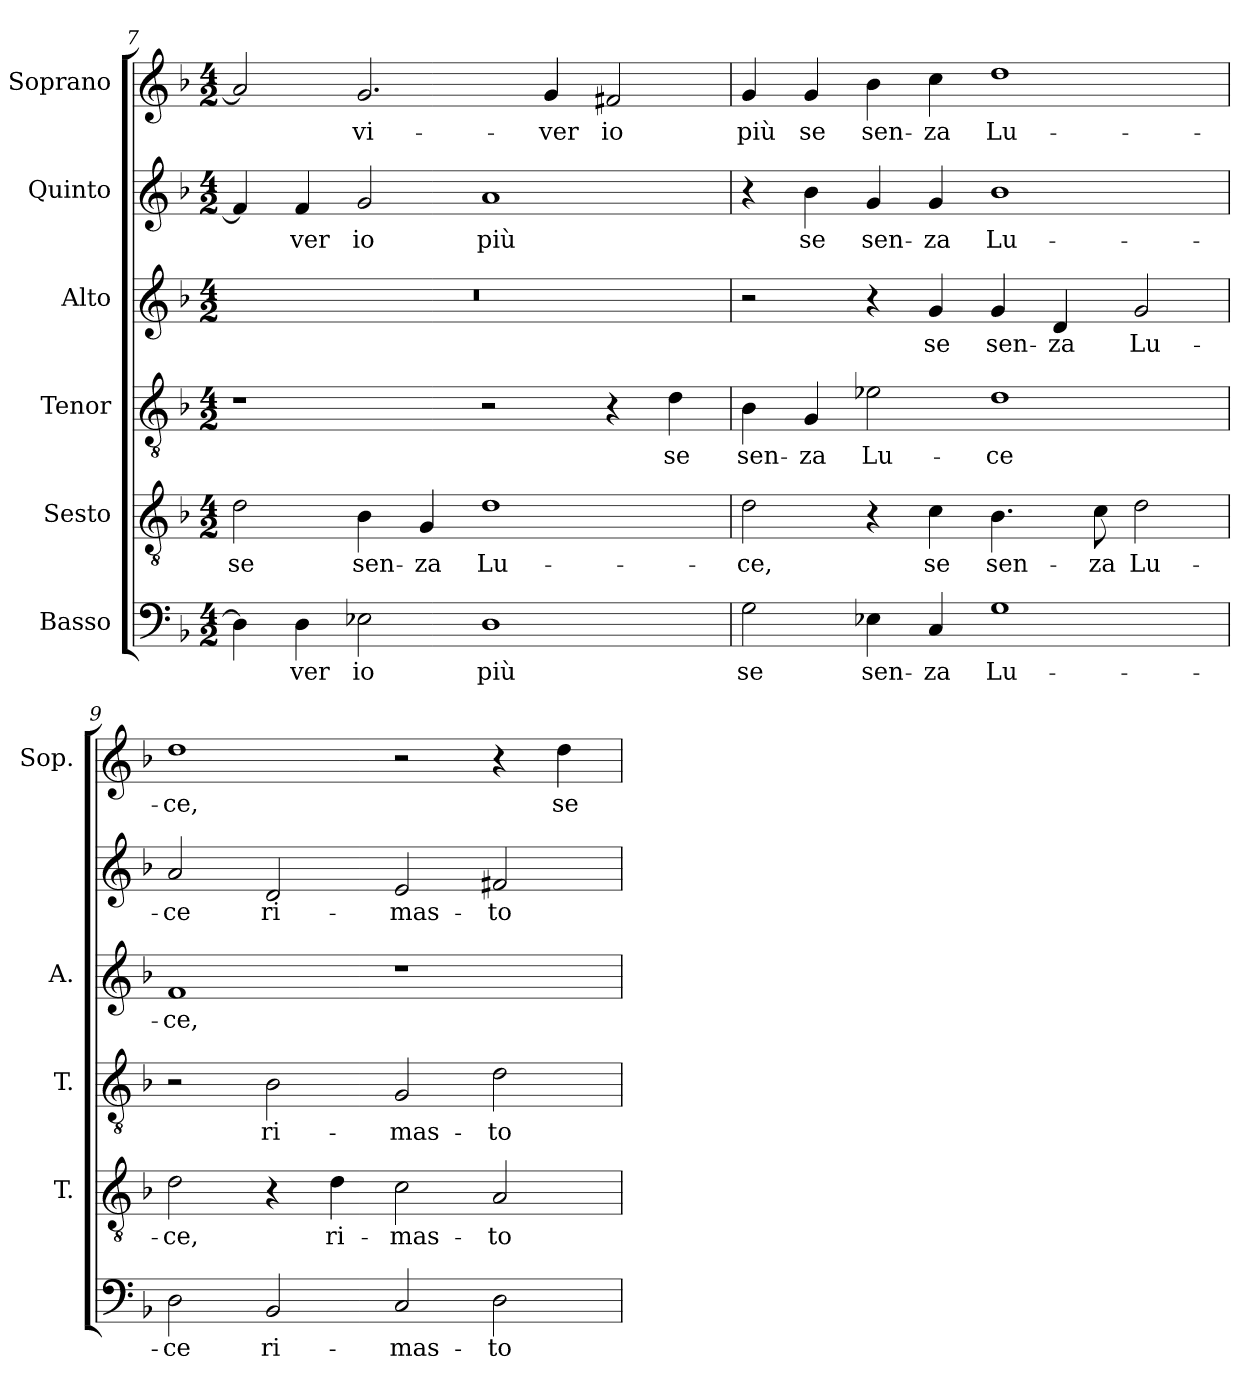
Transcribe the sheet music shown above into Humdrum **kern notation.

**kern	**text	**kern	**text	**kern	**text	**kern	**text	**kern	**text	**kern	**text
*part6	*part6	*part5	*part5	*part4	*part4	*part3	*part3	*part2	*part2	*part1	*part1
*staff6	*staff6	*staff5	*staff5	*staff4	*staff4	*staff3	*staff3	*staff2	*staff2	*staff1	*staff1
*I"Basso	*	*I"Sesto	*	*I"Tenor	*	*I"Alto	*	*I"Quinto	*	*I"Soprano	*
*	*	*I'T.	*	*I'T.	*	*I'A.	*	*	*	*I'Sop.	*
!!LO:LB:g=z
*clefF4	*	*clefGv2	*	*clefGv2	*	*clefG2	*	*clefG2	*	*clefG2	*
*	*	*ITrd7c12	*	*ITrd7c12	*	*	*	*	*	*	*
*k[b-]	*	*k[b-]	*	*k[b-]	*	*k[b-]	*	*k[b-]	*	*k[b-]	*
*F:	*	*F:	*	*F:	*	*F:	*	*F:	*	*F:	*
*M4/2	*	*M4/2	*	*M4/2	*	*M4/2	*	*M4/2	*	*M4/2	*
=7	=7	=7	=7	=7	=7	=7	=7	=7	=7	=7	=7
!	!	!	!LO:LY:b:color=#000000	!	!	!LO:N:vis=1	!	!	!	!	!
4Di\]	.	2Di\	se	1r	.	0r	.	4fi/]	.	2ai/]	.
!	!LO:LY:b:color=#000000	!	!	!	!	!	!	!	!	!	!
!	!	!	!	!	!	!	!	!	!LO:LY:b:color=#000000	!	!
4Di\	-ver	.	.	.	.	.	.	4fi/	-ver	.	.
!	!LO:LY:b:color=#000000	!	!	!	!	!	!	!	!	!	!
!	!	!	!LO:LY:b:color=#000000	!	!	!	!	!	!	!	!
!	!	!	!	!	!	!	!	!	!LO:LY:b:color=#000000	!	!
!	!	!	!	!	!	!	!	!	!	!	!LO:LY:b:color=#000000
2E-Xi\	io	4BB-i\	sen-	.	.	.	.	2gi/	io	2.gi/	vi-
!	!	!	!LO:LY:b:color=#000000	!	!	!	!	!	!	!	!
.	.	4GGi/	-za	.	.	.	.	.	.	.	.
!	!LO:LY:b:color=#000000	!	!	!	!	!	!	!	!	!	!
!	!	!	!LO:LY:b:color=#000000	!	!	!	!	!	!	!	!
!	!	!	!	!	!	!	!	!	!LO:LY:b:color=#000000	!	!
1Di	più	1Di	Lu-	2r	.	.	.	1ai	più	.	.
!	!	!	!	!	!	!	!	!	!	!	!LO:LY:b:color=#000000
.	.	.	.	.	.	.	.	.	.	4gi/	-ver
!	!	!	!	!	!	!	!	!	!	!	!LO:LY:b:color=#000000
.	.	.	.	4r	.	.	.	.	.	2f#Xi/	io
!	!	!	!	!	!LO:LY:b:color=#000000	!	!	!	!	!	!
.	.	.	.	4Di\	se	.	.	.	.	.	.
=8	=8	=8	=8	=8	=8	=8	=8	=8	=8	=8	=8
!	!LO:LY:b:color=#000000	!	!	!	!	!	!	!	!	!	!
!	!	!	!LO:LY:b:color=#000000	!	!	!	!	!	!	!	!
!	!	!	!	!	!LO:LY:b:color=#000000	!	!	!	!	!	!
!	!	!	!	!	!	!	!	!	!	!	!LO:LY:b:color=#000000
2Gi\	se	2Di\	-ce,	4BB-i\	sen-	2r	.	4r	.	4gi/	più
!	!	!	!	!	!LO:LY:b:color=#000000	!	!	!	!	!	!
!	!	!	!	!	!	!	!	!	!LO:LY:b:color=#000000	!	!
!	!	!	!	!	!	!	!	!	!	!	!LO:LY:b:color=#000000
.	.	.	.	4GGi/	-za	.	.	4b-i\	se	4gi/	se
!	!LO:LY:b:color=#000000	!	!	!	!	!	!	!	!	!	!
!	!	!	!	!	!LO:LY:b:color=#000000	!	!	!	!	!	!
!	!	!	!	!	!	!	!	!	!LO:LY:b:color=#000000	!	!
!	!	!	!	!	!	!	!	!	!	!	!LO:LY:b:color=#000000
4E-Xi\	sen-	4r	.	2E-Xi\	Lu-	4r	.	4gi/	sen-	4b-i\	sen-
!	!LO:LY:b:color=#000000	!	!	!	!	!	!	!	!	!	!
!	!	!	!LO:LY:b:color=#000000	!	!	!	!	!	!	!	!
!	!	!	!	!	!	!	!LO:LY:b:color=#000000	!	!	!	!
!	!	!	!	!	!	!	!	!	!LO:LY:b:color=#000000	!	!
!	!	!	!	!	!	!	!	!	!	!	!LO:LY:b:color=#000000
4Ci/	-za	4Ci\	se	.	.	4gi/	se	4gi/	-za	4cci\	-za
!	!LO:LY:b:color=#000000	!	!	!	!	!	!	!	!	!	!
!	!	!	!LO:LY:b:color=#000000	!	!	!	!	!	!	!	!
!	!	!	!	!	!LO:LY:b:color=#000000	!	!	!	!	!	!
!	!	!	!	!	!	!	!LO:LY:b:color=#000000	!	!	!	!
!	!	!	!	!	!	!	!	!	!LO:LY:b:color=#000000	!	!
!	!	!	!	!	!	!	!	!	!	!	!LO:LY:b:color=#000000
1Gi	Lu-	4.BB-i\	sen-	1Di	-ce	4gi/	sen-	1b-i	Lu-	1ddi	Lu-
!	!	!	!	!	!	!	!LO:LY:b:color=#000000	!	!	!	!
.	.	.	.	.	.	4di/	-za	.	.	.	.
!	!	!	!LO:LY:b:color=#000000	!	!	!	!	!	!	!	!
.	.	8Ci\	-za	.	.	.	.	.	.	.	.
!	!	!	!LO:LY:b:color=#000000	!	!	!	!	!	!	!	!
!	!	!	!	!	!	!	!LO:LY:b:color=#000000	!	!	!	!
.	.	2Di\	Lu-	.	.	2gi/	Lu-	.	.	.	.
=9	=9	=9	=9	=9	=9	=9	=9	=9	=9	=9	=9
!	!LO:LY:b:color=#000000	!	!	!	!	!	!	!	!	!	!
!	!	!	!LO:LY:b:color=#000000	!	!	!	!	!	!	!	!
!	!	!	!	!	!	!	!LO:LY:b:color=#000000	!	!	!	!
!	!	!	!	!	!	!	!	!	!LO:LY:b:color=#000000	!	!
!	!	!	!	!	!	!	!	!	!	!	!LO:LY:b:color=#000000
2Di\	-ce	2Di\	-ce,	2r	.	1fi	-ce,	2ai/	-ce	1ddi	-ce,
!	!LO:LY:b:color=#000000	!	!	!	!	!	!	!	!	!	!
!	!	!	!	!	!LO:LY:b:color=#000000	!	!	!	!	!	!
!	!	!	!	!	!	!	!	!	!LO:LY:b:color=#000000	!	!
2BB-i/	ri-	4r	.	2BB-i\	ri-	.	.	2di/	ri-	.	.
!	!	!	!LO:LY:b:color=#000000	!	!	!	!	!	!	!	!
.	.	4Di\	ri-	.	.	.	.	.	.	.	.
!	!LO:LY:b:color=#000000	!	!	!	!	!	!	!	!	!	!
!	!	!	!LO:LY:b:color=#000000	!	!	!	!	!	!	!	!
!	!	!	!	!	!LO:LY:b:color=#000000	!	!	!	!	!	!
!	!	!	!	!	!	!	!	!	!LO:LY:b:color=#000000	!	!
2Ci/	-mas-	2Ci\	-mas-	2GGi/	-mas-	1r	.	2ei/	-mas-	2r	.
!	!LO:LY:b:color=#000000	!	!	!	!	!	!	!	!	!	!
!	!	!	!LO:LY:b:color=#000000	!	!	!	!	!	!	!	!
!	!	!	!	!	!LO:LY:b:color=#000000	!	!	!	!	!	!
!	!	!	!	!	!	!	!	!	!LO:LY:b:color=#000000	!	!
2Di\	-to	2AAi/	-to	2Di\	-to	.	.	2f#Xi/	-to	4r	.
!	!	!	!	!	!	!	!	!	!	!	!LO:LY:b:color=#000000
.	.	.	.	.	.	.	.	.	.	4ddi\	se
=	=	=	=	=	=	=	=	=	=	=	=
*-	*-	*-	*-	*-	*-	*-	*-	*-	*-	*-	*-
